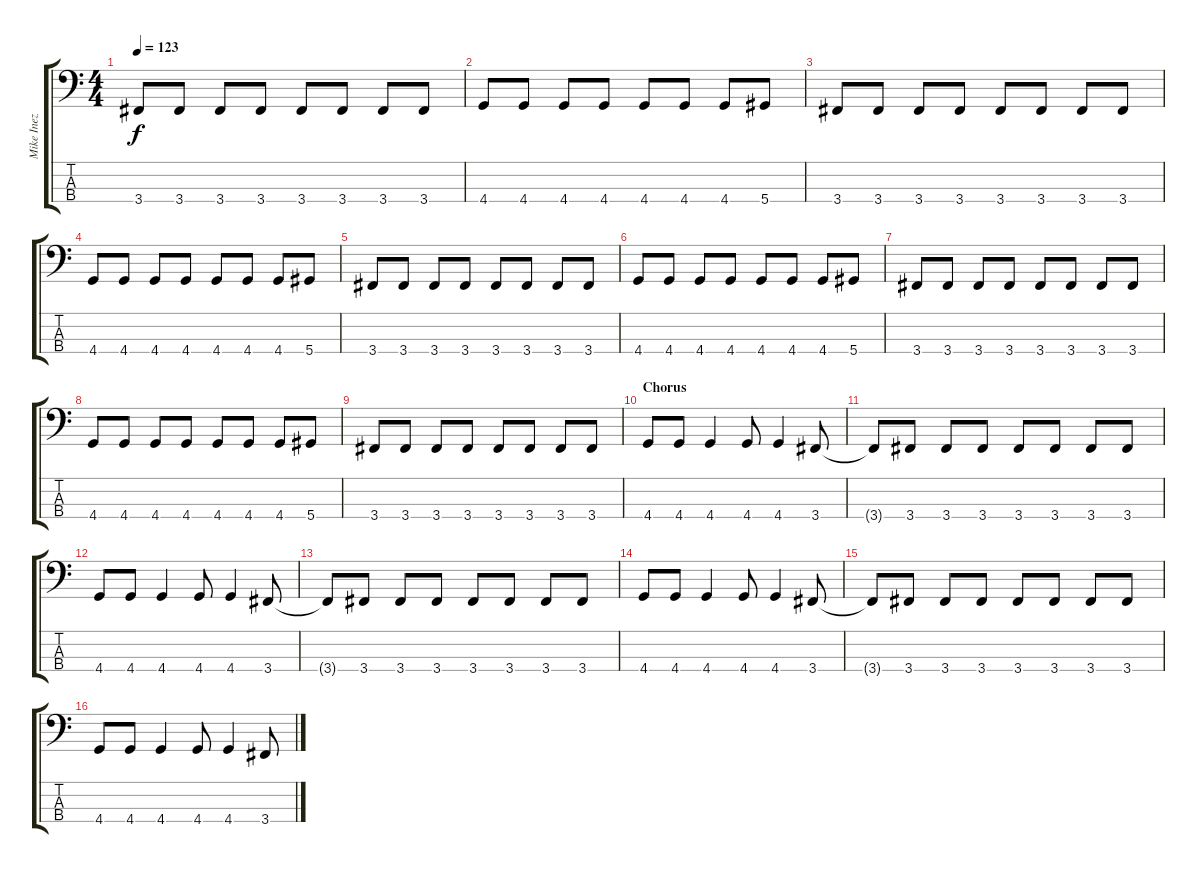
\track ("Mike Inez - Bass" "Mike Inez ") {instrument electricbasspick}
\staff {score tabs}
\tuning (Gb2 Db2 Ab1 Eb1) {hide}
\ts (4 4)
\tempo 123
\clef f4
\ks c
3.4.8{dy f} 3.4.8 3.4.8 3.4.8 3.4.8 3.4.8 3.4.8 3.4.8 |
4.4.8 4.4.8 4.4.8 4.4.8 4.4.8 4.4.8 4.4.8 5.4.8 |
3.4.8 3.4.8 3.4.8 3.4.8 3.4.8 3.4.8 3.4.8 3.4.8 |
4.4.8 4.4.8 4.4.8 4.4.8 4.4.8 4.4.8 4.4.8 5.4.8 |
3.4.8 3.4.8 3.4.8 3.4.8 3.4.8 3.4.8 3.4.8 3.4.8 |
4.4.8 4.4.8 4.4.8 4.4.8 4.4.8 4.4.8 4.4.8 5.4.8 |
3.4.8 3.4.8 3.4.8 3.4.8 3.4.8 3.4.8 3.4.8 3.4.8 |
4.4.8 4.4.8 4.4.8 4.4.8 4.4.8 4.4.8 4.4.8 5.4.8 |
3.4.8 3.4.8 3.4.8 3.4.8 3.4.8 3.4.8 3.4.8 3.4.8 |
\section ("" "Chorus")
4.4.8{volume 16 balance 8 instrument electricbasspick} 4.4.8 4.4.4 4.4.8 4.4.4 3.4.8 |
3.4{t}.8 3.4.8 3.4.8 3.4.8 3.4.8 3.4.8 3.4.8 3.4.8 |
4.4.8{volume 16 balance 8 instrument electricbasspick} 4.4.8 4.4.4 4.4.8 4.4.4 3.4.8 |
3.4{t}.8 3.4.8 3.4.8 3.4.8 3.4.8 3.4.8 3.4.8 3.4.8 |
4.4.8 4.4.8 4.4.4 4.4.8 4.4.4 3.4.8 |
3.4{t}.8 3.4.8 3.4.8 3.4.8 3.4.8 3.4.8 3.4.8 3.4.8 |
4.4.8 4.4.8 4.4.4 4.4.8 4.4.4 3.4.8
